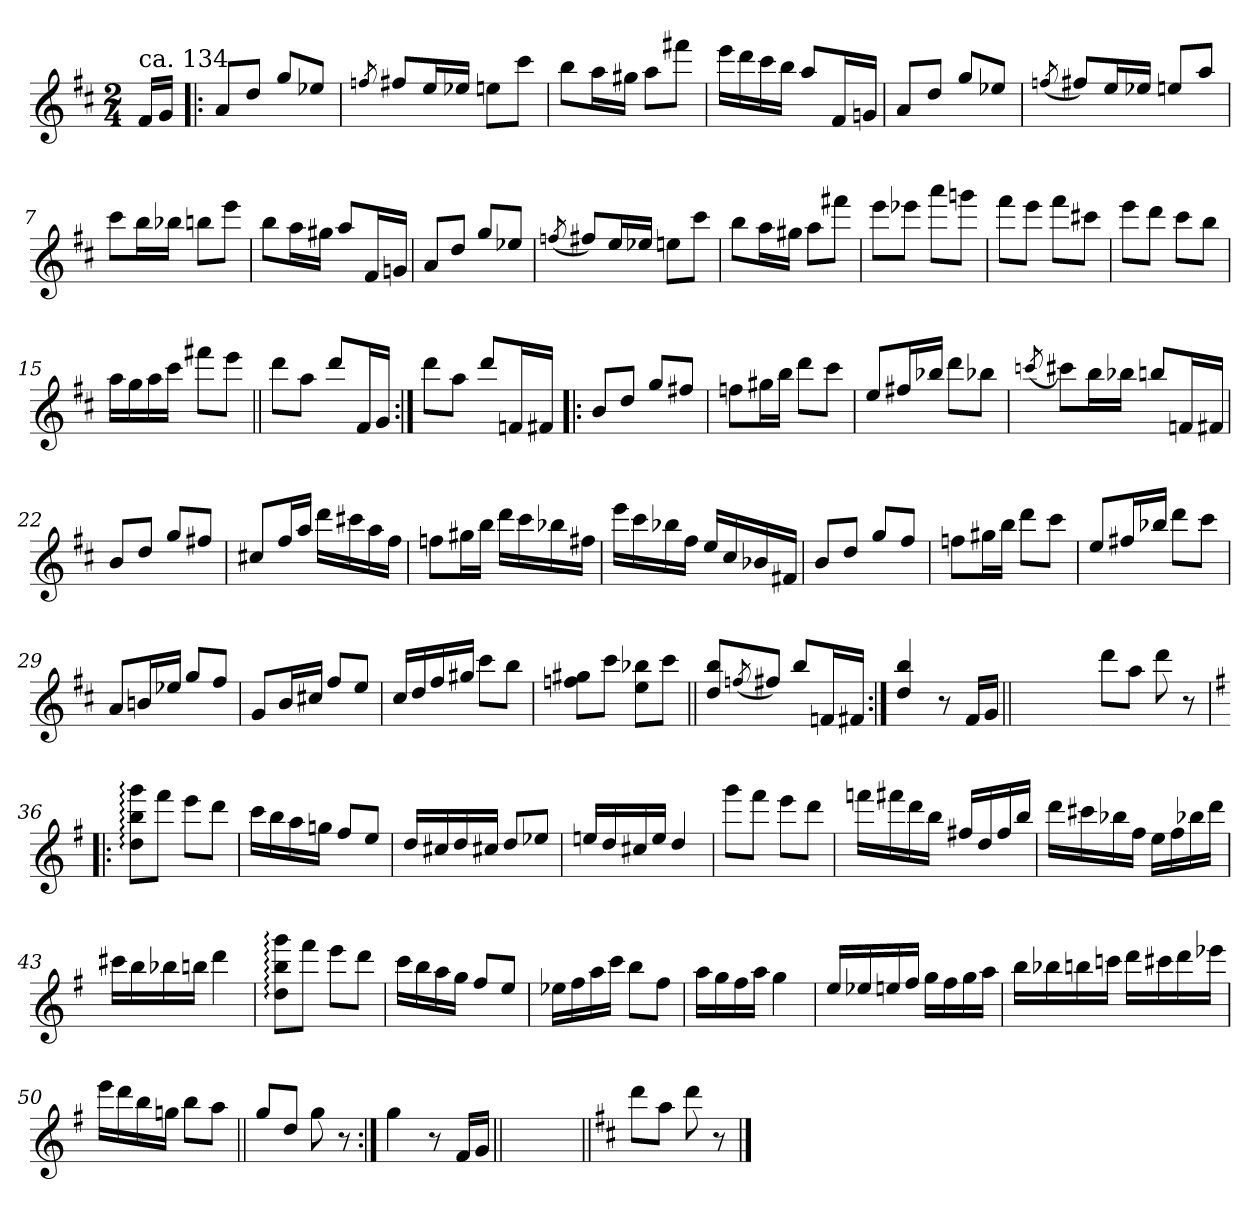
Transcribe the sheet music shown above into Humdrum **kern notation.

**kern
*part1
*staff1
*clefG2
*k[f#c#]
*D:
*M2/4
=
!LO:TX:a:t=ca. 134
16f#/LL
16g/JJ
=1!|:
8a/L
8dd/J
8gg/L
8ee-X/J
=2
8qffn/
8ff#X/L
16ee/L
16ee-X/JJ
8een\L
8ccc#\J
=3
8bb\L
16aa\L
16gg#X\JJ
8aa\L
8fff#X\J
=4
16eee\LL
16ddd\
16ccc#\
16bb\JJ
8aa/L
16f#/L
16gn/JJ
!!LO:LB:g=z
=5
8a/L
8dd/J
8gg/L
8ee-X/J
=6
(<8qffn/
8ff#X/L)
16ee/L
16ee-X/JJ
8een/L
8aa/J
=7
8ccc#\L
16bb\L
16bb-X\JJ
8bbn\L
8eee\J
=8
8bb\L
16aa\L
16gg#X\JJ
8aa/L
16f#/L
16gn/JJ
=9
8a/L
8dd/J
8gg/L
8ee-X/J
!!LO:LB:g=z
=10
(<8qffn/
8ff#X/L)
16ee/L
16ee-X/JJ
8een\L
8ccc#\J
=11
8bb\L
16aa\L
16gg#X\JJ
8aa\L
8fff#X\J
=12
8eee\L
8eee-X\J
8aaa\L
8gggn\J
=13
8fff#\L
8eee\J
8fff#\L
8ccc#X\J
=14
8eee\L
8ddd\J
8ccc#\L
8bb\J
!!LO:LB:g=z
=15
16aa\LL
16gg\
16aa\
16ccc#\JJ
8fff#X\L
8eee\J
=16||
8ddd\L
8aa\J
8ddd/L
16f#/L
16g/JJ
=17:|!
8ddd\L
8aa\J
8ddd/L
16fn/L
16f#X/JJ
=18!|:
8b/L
8dd/J
8gg/L
8ff#X/J
=19
8ffn\L
16gg#X\L
16bb\JJ
8ddd\L
8ccc#\J
!!LO:LB:g=z
=20
8ee/L
16ff#X/L
16bb-X/JJ
8ddd\L
8bb-X\J
=21
(<8qcccn/
8ccc#X\L)
16bb\L
16bb-X\JJ
8bbn/L
16fn/L
16f#X/JJ
=22
8b/L
8dd/J
8gg/L
8ff#X/J
=23
8cc#X/L
16ff#/L
16aa/JJ
16ddd\LL
16ccc#X\
16aa\
16ff#\JJ
!!LO:LB:g=z
=24
8ffn\L
16gg#X\L
16bb\JJ
16ddd\LL
16ccc#\
16bb-X\
16ff#X\JJ
=25
16eee\LL
16ccc#\
16bb-X\
16ff#\JJ
16ee/LL
16cc#/
16b-X/
16f#X/JJ
=26
8b/L
8dd/J
8gg/L
8ff#/J
=27
8ffn\L
16gg#X\L
16bb\JJ
8ddd\L
8ccc#\J
!!LO:LB:g=z
=28
8ee/L
16ff#X/L
16bb-X/JJ
8ddd\L
8ccc#\J
=29
8a/L
16bn/L
16ee-X/JJ
8gg/L
8ff#/J
=30
8g/L
16b/L
16cc#X/JJ
8ff#/L
8ee/J
=31
16cc#/LL
16dd/
16ff#/
16gg#X/JJ
8ccc#\L
8bb\J
!!LO:LB:g=z
=32
8ffn\ 8gg#X\L
8ccc#\J
8ee\ 8bb-X\L
8ccc#\J
=33||
8dd/ 8bb/L
(<8qffn/
8ff#X/J)
8bb/L
16fn/L
16f#X/JJ
=34:|!
4dd/ 4bb/
8r
16f#/LL
16g/JJ
=34X341||
2ryy
!!LO:LB:g=z
=35-
8ddd\L
8aa\J
8ddd\
8r
=36!|:
*k[f#]
*G:
8dd\: 8bb\: 8ggg\:L
8fff#\J
8eee\L
8ddd\J
=37
16ccc\LL
16bb\
16aa\
16ggn\JJ
8ff#/L
8ee/J
=38
16dd/LL
16cc#X/
16dd/
16cc#X/JJ
8dd/L
8ee-X/J
=39
16een/LL
16dd/
16cc#X/
16ee/JJ
4dd/
!!LO:PB:g=z
=40
8ggg\L
8fff#\J
8eee\L
8ddd\J
=41
16fffn\LL
16fff#X\
16ddd\
16bb\JJ
16ff#X/LL
16dd/
16ff#/
16bb/JJ
=42
16ddd\LL
16ccc#X\
16bb-X\
16ff#\JJ
16ee\LL
16ff#\
16bb-X\
16ddd\JJ
=43
16ccc#X\LL
16bb\
16bb-X\
16bbn\JJ
4ddd\
!!LO:LB:g=z
=44
8dd\: 8bb\: 8ggg\:L
8fff#\J
8eee\L
8ddd\J
=45
16ccc\LL
16bb\
16aa\
16gg\JJ
8ff#/L
8ee/J
=46
16ee-X\LL
16ff#\
16aa\
16ccc\JJ
8bb\L
8ff#\J
=47
16aa\LL
16gg\
16ff#\
16aa\JJ
4gg\
!!LO:LB:g=z
=48
16ee/LL
16ee-X/
16een/
16ff#/JJ
16gg\LL
16ff#\
16gg\
16aa\JJ
=49
16bb\LL
16bb-X\
16bbn\
16cccn\JJ
16ddd\LL
16ccc#X\
16ddd\
16eee-X\JJ
=50
16eee\LL
16ddd\
16bb\
16ggn\JJ
8bb\L
8aa\J
=51||
8gg/L
8dd/J
8gg\
8r
!!LO:LB:g=z
=52:|!
4gg\
8r
16f#/LL
16g/JJ
=53||
2ryy
=54||
*k[f#c#]
*D:
8ddd\L
8aa\J
8ddd\
8r
==
*-
